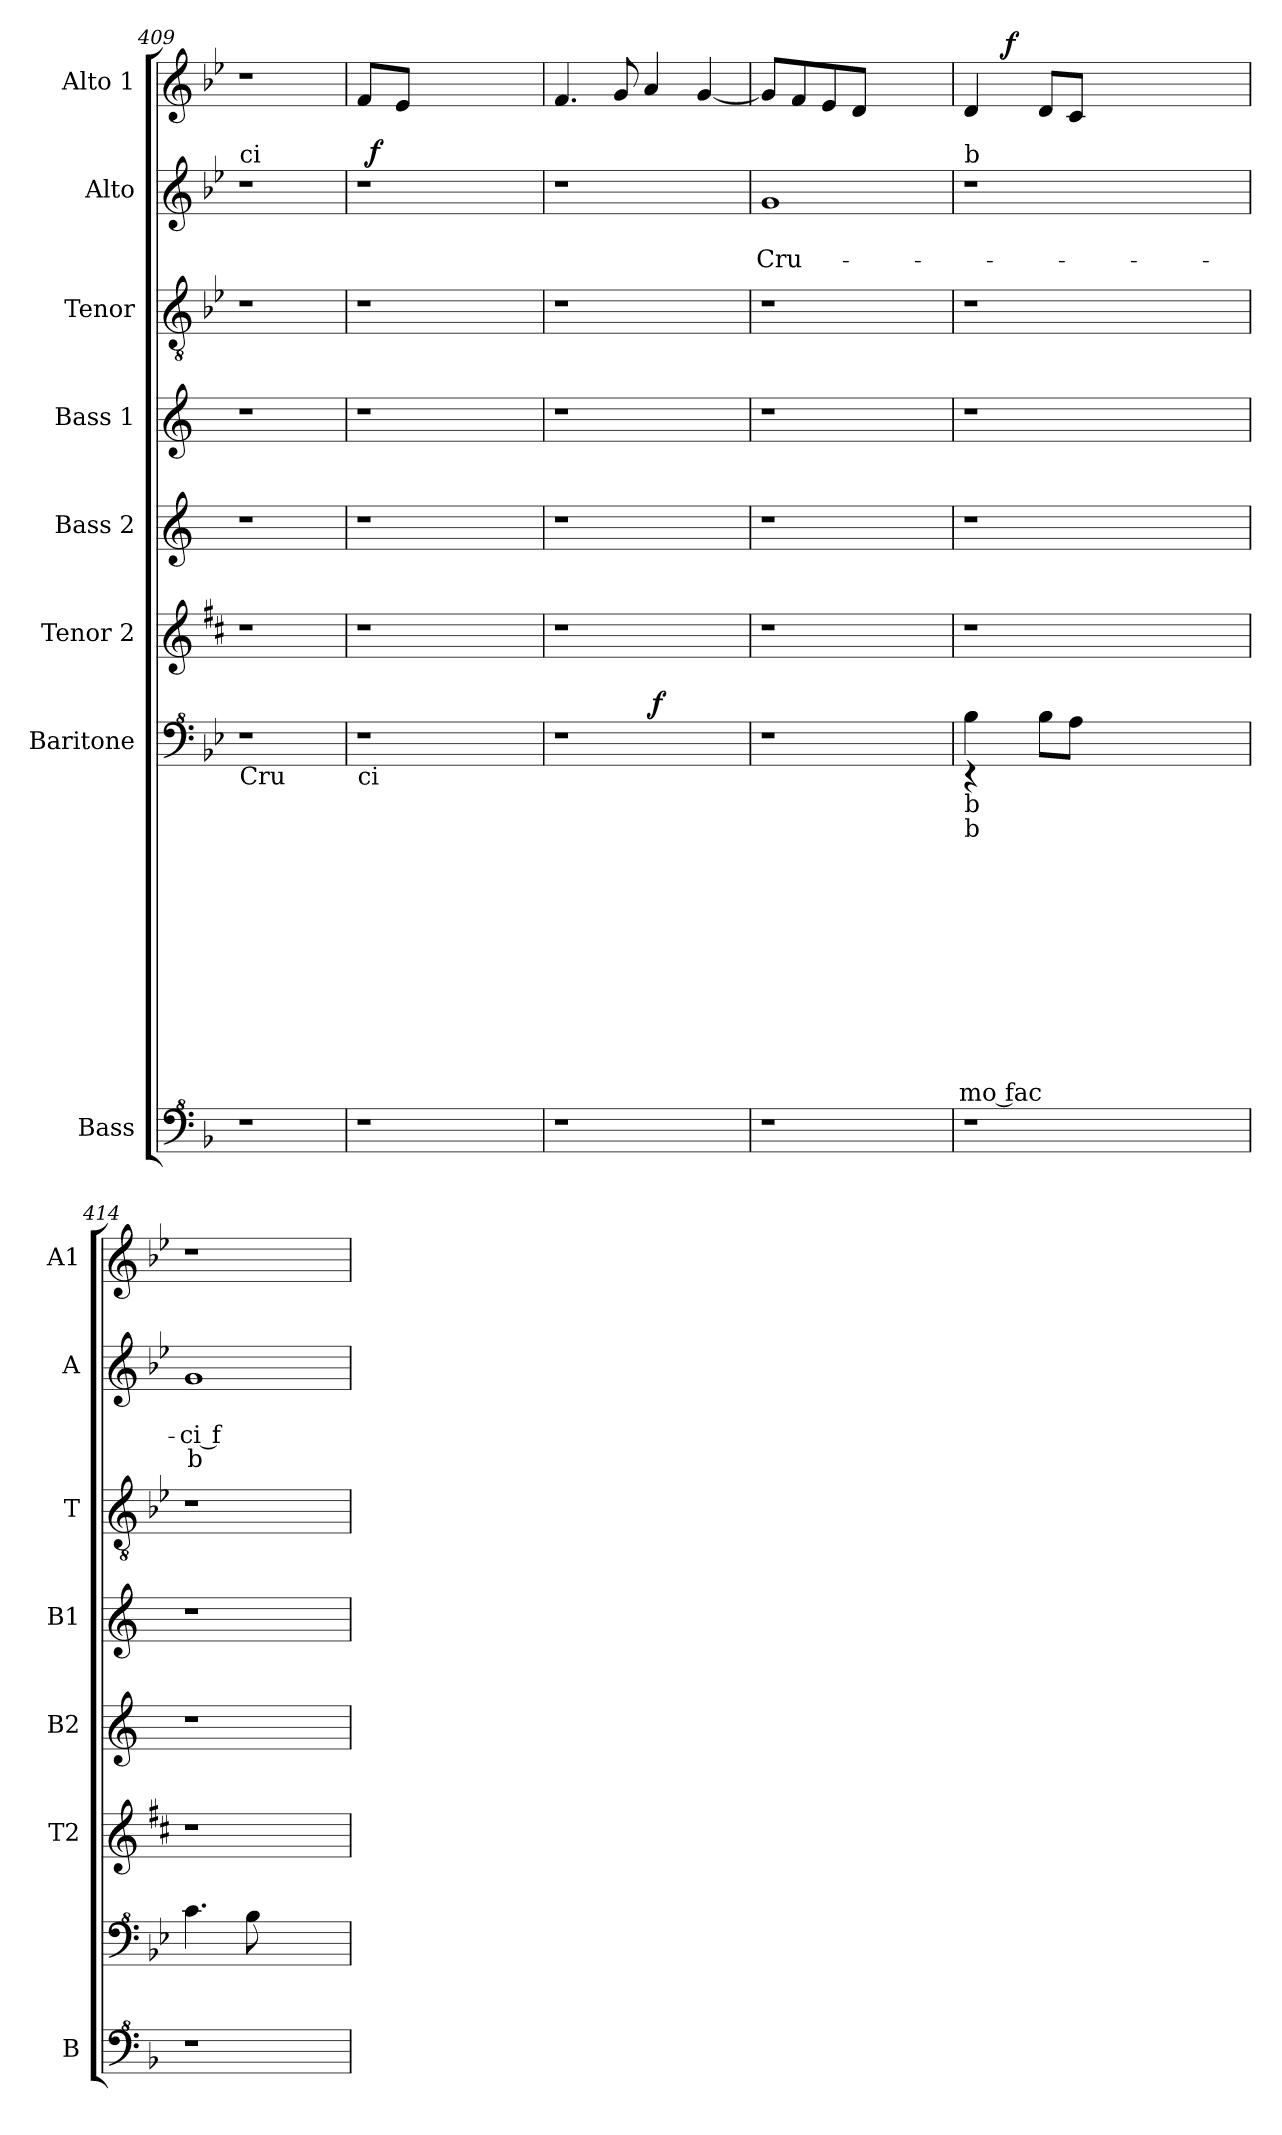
**kern	**kern	**text	**text	**text	**text	**text	**text	**text	**text	**text	**text	**text	**dynam	**kern	**kern	**kern	**kern	**kern	**text	**text	**text	**dynam	**kern	**dynam
*part8	*part7	*part7	*part7	*part7	*part7	*part7	*part7	*part7	*part7	*part7	*part7	*part7	*part7	*part6	*part5	*part4	*part3	*part2	*part2	*part2	*part2	*part2	*part1	*part1
*staff8	*staff7	*staff7	*staff7	*staff7	*staff7	*staff7	*staff7	*staff7	*staff7	*staff7	*staff7	*staff7	*staff7	*staff6	*staff5	*staff4	*staff3	*staff2	*staff2	*staff2	*staff2	*staff2	*staff1	*staff1
*I"Bass	*I"Baritone	*	*	*	*	*	*	*	*	*	*	*	*	*I"Tenor 2	*I"Bass 2	*I"Bass 1	*I"Tenor	*I"Alto	*	*	*	*	*I"Alto 1	*
*I'B	*	*	*	*	*	*	*	*	*	*	*	*	*	*I'T2	*I'B2	*I'B1	*I'T	*I'A	*	*	*	*	*I'A1	*
*clefF^4	*clefF^4	*	*	*	*	*	*	*	*	*	*	*	*	*clefG2	*clefG2	*clefG2	*clefGv2	*clefG2	*	*	*	*	*clefG2	*
*	*	*	*	*	*	*	*	*	*	*	*	*	*	*ITrd1c2	*	*	*ITrd1c2	*ITrd1c2	*	*	*	*	*ITrd1c2	*
*k[b-]	*k[b-e-]	*	*	*	*	*	*	*	*	*	*	*	*	*k[]	*k[]	*k[]	*k[b-e-a-d-]	*k[b-e-a-d-]	*	*	*	*	*k[b-e-a-d-]	*
*F:	*B-:	*	*	*	*	*	*	*	*	*	*	*	*	*C:	*C:	*C:	*A-:	*A-:	*	*	*	*	*A-:	*
=409	=409	=409	=409	=409	=409	=409	=409	=409	=409	=409	=409	=409	=409	=409	=409	=409	=409	=409	=409	=409	=409	=409	=409	=409
!	!	!	!	!	!	!	!	!	!	!	!	!	!	!	!	!	!	!LO:TX:a:t=ci	!	!	!	!	!	!
!	!LO:TX:b:t=Cru	!	!	!	!	!	!	!	!	!	!	!	!	!	!	!	!	!	!	!	!	!	!	!
1r	1r	.	.	.	.	.	.	.	.	.	.	.	.	1r	1r	1r	1r	1r	.	.	.	.	1r	.
=410	=410	=410	=410	=410	=410	=410	=410	=410	=410	=410	=410	=410	=410	=410	=410	=410	=410	=410	=410	=410	=410	=410	=410	=410
*	*	*	*	*	*	*	*	*	*	*	*	*	*	*	*	*	*	*^	*	*	*	*	*	*
!	!LO:TX:b:t=ci	!	!	!	!	!	!	!	!	!	!	!	!	!	!	!	!	!	!	!	!	!	!	!	!
1r	1r	.	.	.	.	.	.	.	.	.	.	.	.	1r	1r	1r	1r	1r	32ryy	.	.	.	.	8e-/L	.
!	!	!	!	!	!	!	!	!	!	!	!	!	!	!	!	!	!	!	!	!	!	!	!LO:DY:a	!	!
.	.	.	.	.	.	.	.	.	.	.	.	.	.	.	.	.	.	.	2ryy	.	.	.	f	.	.
.	.	.	.	.	.	.	.	.	.	.	.	.	.	.	.	.	.	.	.	.	.	.	.	8d-/J	.
.	.	.	.	.	.	.	.	.	.	.	.	.	.	.	.	.	.	.	.	.	.	.	.	2.ryy	.
.	.	.	.	.	.	.	.	.	.	.	.	.	.	.	.	.	.	.	4...ryy	.	.	.	.	.	.
*	*	*	*	*	*	*	*	*	*	*	*	*	*	*	*	*	*	*v	*v	*	*	*	*	*	*
=411	=411	=411	=411	=411	=411	=411	=411	=411	=411	=411	=411	=411	=411	=411	=411	=411	=411	=411	=411	=411	=411	=411	=411	=411
*	*^	*	*	*	*	*	*	*	*	*	*	*	*	*	*	*	*	*	*	*	*	*	*	*
1r	1r	2ryy	.	.	.	.	.	.	.	.	.	.	.	.	1r	1r	1r	1r	1r	.	.	.	.	4.e-/	.
.	.	.	.	.	.	.	.	.	.	.	.	.	.	.	.	.	.	.	.	.	.	.	.	8f/	.
.	.	64ryy	.	.	.	.	.	.	.	.	.	.	.	.	.	.	.	.	.	.	.	.	.	4g/	.
!	!	!	!	!	!	!	!	!	!	!	!	!	!	!LO:DY:b	!	!	!	!	!	!	!	!	!	!	!
.	.	4ryy	.	.	.	.	.	.	.	.	.	.	.	f	.	.	.	.	.	.	.	.	.	.	.
.	.	.	.	.	.	.	.	.	.	.	.	.	.	.	.	.	.	.	.	.	.	.	.	[<4f/	.
.	.	8...ryy	.	.	.	.	.	.	.	.	.	.	.	.	.	.	.	.	.	.	.	.	.	.	.
=412	=412	=412	=412	=412	=412	=412	=412	=412	=412	=412	=412	=412	=412	=412	=412	=412	=412	=412	=412	=412	=412	=412	=412	=412	=412
!	!LO:TX:b:t=xus	!	!	!	!	!	!	!	!	!	!	!	!	!	!	!	!	!	!	!	!	!	!	!	!
!	!	!	!	!	!	!	!	!	!	!	!	!	!	!	!	!	!	!	!	!	!LO:LY:b	!	!	!	!
*	*v	*v	*	*	*	*	*	*	*	*	*	*	*	*	*	*	*	*	*	*	*	*	*	*	*
1r	1r	.	.	.	.	.	.	.	.	.	.	.	.	1r	1r	1r	1r	1f	.	Cru-	.	.	8f/L]	.
.	.	.	.	.	.	.	.	.	.	.	.	.	.	.	.	.	.	.	.	.	.	.	8e-/	.
.	.	.	.	.	.	.	.	.	.	.	.	.	.	.	.	.	.	.	.	.	.	.	8d-/	.
.	.	.	.	.	.	.	.	.	.	.	.	.	.	.	.	.	.	.	.	.	.	.	8c/J	.
.	.	.	.	.	.	.	.	.	.	.	.	.	.	.	.	.	.	.	.	.	.	.	2ryy	.
!!LO:LB:g=z
=413	=413	=413	=413	=413	=413	=413	=413	=413	=413	=413	=413	=413	=413	=413	=413	=413	=413	=413	=413	=413	=413	=413	=413	=413
*	*^	*	*	*	*	*	*	*	*	*	*	*	*	*	*	*	*	*	*	*	*	*	*	*
*	*	*^	*	*	*	*	*	*	*	*	*	*	*	*	*	*	*	*	*	*	*	*	*	*	*
!	!	!	!	!	!	!	!	!	!	!	!	!	!	!	!	!	!	!	!	!LO:TX:a:t=b	!	!	!	!	!	!
!	!LO:TX:b:t=b	!	!	!	!	!	!	!	!	!	!	!	!	!	!	!	!	!	!	!	!	!	!	!	!	!
!	!LO:TX:b:t=b	!	!	!	!	!	!	!	!	!	!	!	!	!	!	!	!	!	!	!	!	!	!	!	!	!
!	!	!	!	!	!	!	!	!	!	!	!	!	!	!LO:LY:b	!	!	!	!	!	!	!	!	!	!	!	!
*	*	*	*	*	*	*	*	*	*	*	*	*	*	*	*	*	*	*	*	*	*	*	*	*	*^	*
1r	16ryy	4rE	4b-\	.	.	.	.	.	.	.	.	.	.	mo fac	.	1r	1r	1r	1r	1r	.	.	.	.	4c/	16..ryy	.
.	64ryy	.	.	.	.	.	.	.	.	.	.	.	.	.	.	.	.	.	.	.	.	.	.	.	.	.	.
.	2ryy	.	.	.	.	.	.	.	.	.	.	.	.	.	.	.	.	.	.	.	.	.	.	.	.	.	.
!	!	!	!	!	!	!	!	!	!	!	!	!	!	!	!	!	!	!	!	!	!	!	!	!	!	!	!LO:DY:a
.	.	.	.	.	.	.	.	.	.	.	.	.	.	.	.	.	.	.	.	.	.	.	.	.	.	2ryy	f
.	.	2ryy	8b-\L	.	.	.	.	.	.	.	.	.	.	.	.	.	.	.	.	.	.	.	.	.	8c/L	.	.
.	.	.	8a\J	.	.	.	.	.	.	.	.	.	.	.	.	.	.	.	.	.	.	.	.	.	8B-/J	.	.
.	.	.	2ryy	.	.	.	.	.	.	.	.	.	.	.	.	.	.	.	.	.	.	.	.	.	2ryy	.	.
.	4ryy	.	.	.	.	.	.	.	.	.	.	.	.	.	.	.	.	.	.	.	.	.	.	.	.	.	.
.	.	.	.	.	.	.	.	.	.	.	.	.	.	.	.	.	.	.	.	.	.	.	.	.	.	4ryy	.
.	.	4ryy	.	.	.	.	.	.	.	.	.	.	.	.	.	.	.	.	.	.	.	.	.	.	.	.	.
.	8ryy	.	.	.	.	.	.	.	.	.	.	.	.	.	.	.	.	.	.	.	.	.	.	.	.	.	.
.	.	.	.	.	.	.	.	.	.	.	.	.	.	.	.	.	.	.	.	.	.	.	.	.	.	8ryy	.
.	32.ryy	.	.	.	.	.	.	.	.	.	.	.	.	.	.	.	.	.	.	.	.	.	.	.	.	.	.
.	.	.	.	.	.	.	.	.	.	.	.	.	.	.	.	.	.	.	.	.	.	.	.	.	.	64ryy	.
=414	=414	=414	=414	=414	=414	=414	=414	=414	=414	=414	=414	=414	=414	=414	=414	=414	=414	=414	=414	=414	=414	=414	=414	=414	=414	=414	=414
!	!	!	!	!	!	!	!	!	!	!	!	!	!	!	!	!	!	!	!	!	!	!LO:LY:b:rj	!LO:LY:b:rj	!	!	!	!
*	*v	*v	*v	*	*	*	*	*	*	*	*	*	*	*	*	*	*	*	*	*	*	*	*	*	*v	*v	*
1r	4.cc\	.	.	.	.	.	.	.	.	.	.	.	.	1r	1r	1r	1r	1f	.	-ci f	b	.	1r	.
.	8b-\	.	.	.	.	.	.	.	.	.	.	.	.	.	.	.	.	.	.	.	.	.	.	.
.	2ryy	.	.	.	.	.	.	.	.	.	.	.	.	.	.	.	.	.	.	.	.	.	.	.
=	=	=	=	=	=	=	=	=	=	=	=	=	=	=	=	=	=	=	=	=	=	=	=	=
*-	*-	*-	*-	*-	*-	*-	*-	*-	*-	*-	*-	*-	*-	*-	*-	*-	*-	*-	*-	*-	*-	*-	*-	*-
